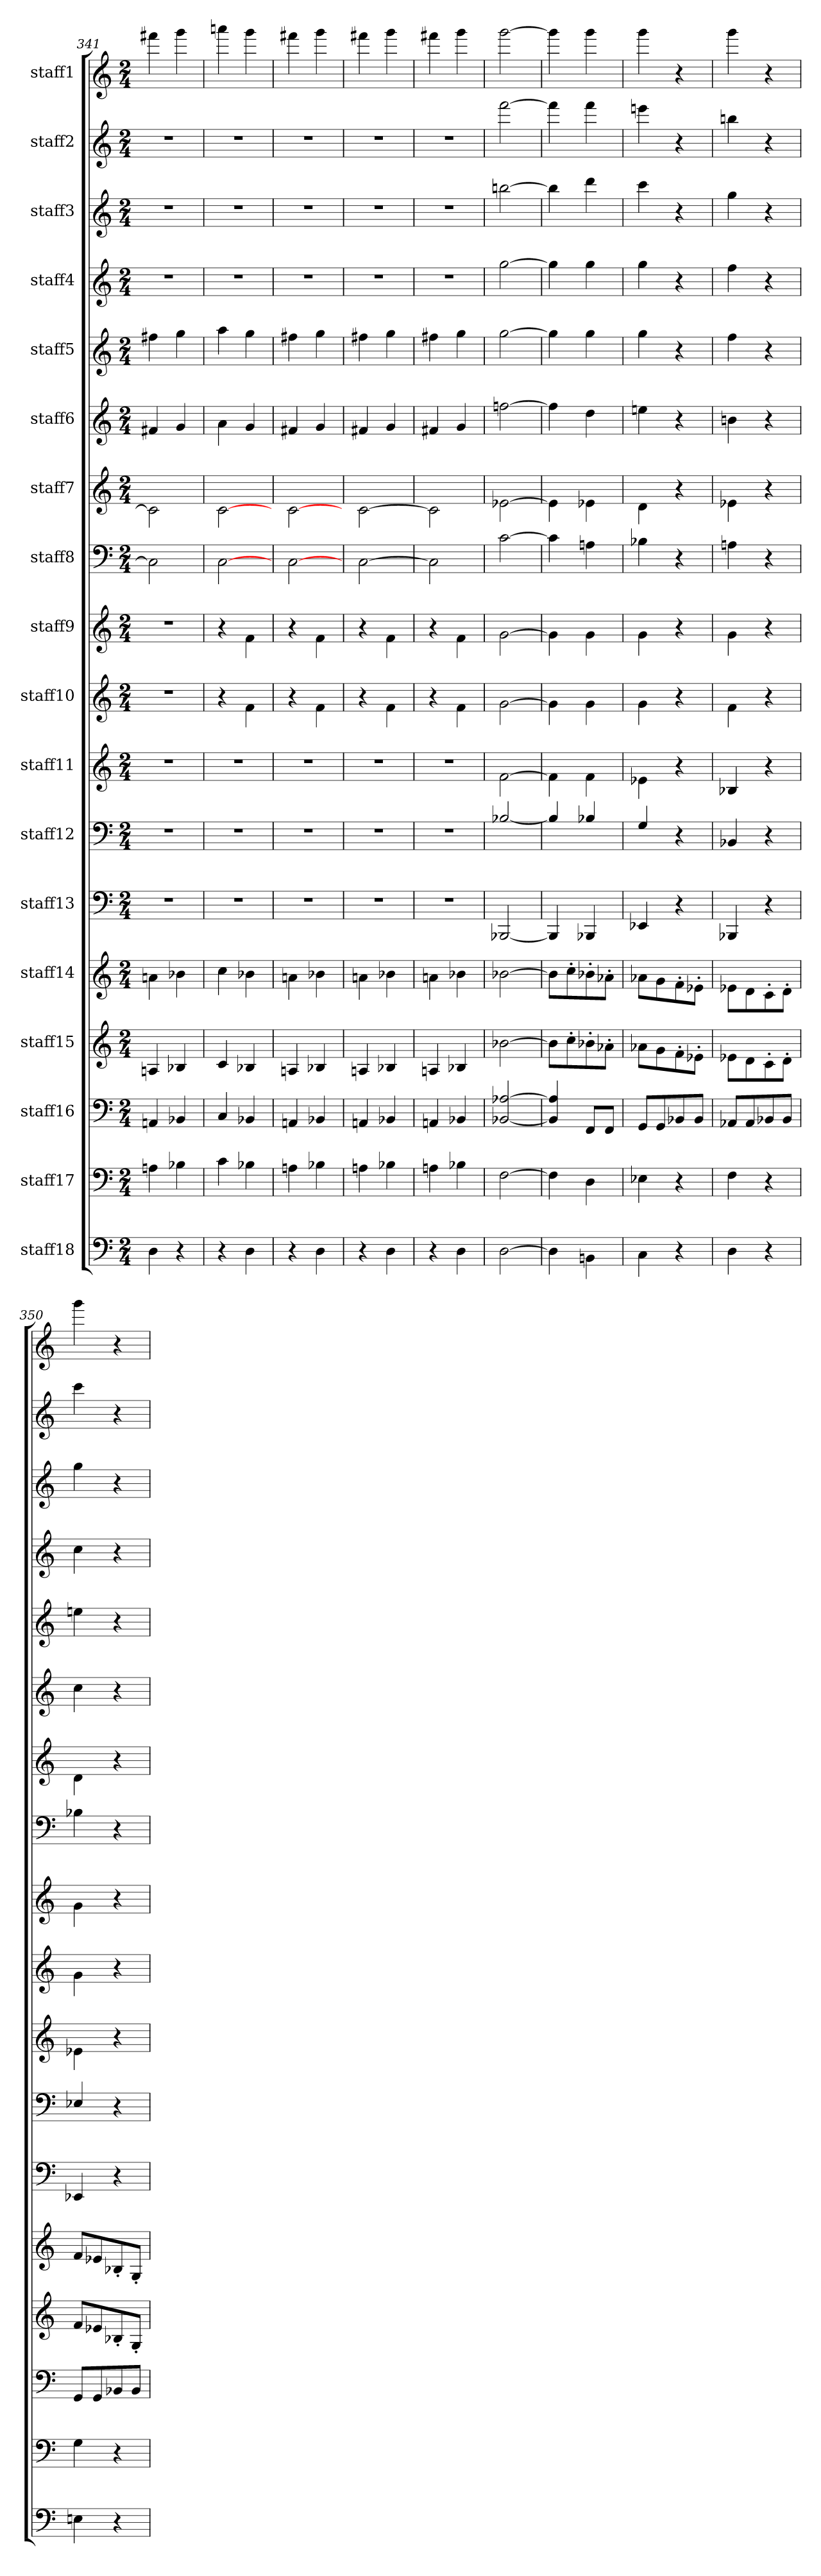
**kern	**kern	**kern	**kern	**kern	**kern	**kern	**kern	**kern	**kern	**kern	**kern	**kern	**kern	**kern	**kern	**kern	**kern
*part18	*part17	*part16	*part15	*part14	*part13	*part12	*part11	*part10	*part9	*part8	*part7	*part6	*part5	*part4	*part3	*part2	*part1
*staff18	*staff17	*staff16	*staff15	*staff14	*staff13	*staff12	*staff11	*staff10	*staff9	*staff8	*staff7	*staff6	*staff5	*staff4	*staff3	*staff2	*staff1
*I"staff18	*I"staff17	*I"staff16	*I"staff15	*I"staff14	*I"staff13	*I"staff12	*I"staff11	*I"staff10	*I"staff9	*I"staff8	*I"staff7	*I"staff6	*I"staff5	*I"staff4	*I"staff3	*I"staff2	*I"staff1
*M2/4	*M2/4	*M2/4	*M2/4	*M2/4	*M2/4	*M2/4	*M2/4	*M2/4	*M2/4	*M2/4	*M2/4	*M2/4	*M2/4	*M2/4	*M2/4	*M2/4	*M2/4
=341	=341	=341	=341	=341	=341	=341	=341	=341	=341	=341	=341	=341	=341	=341	=341	=341	=341
4D\	4An\	4AAn/	4An/	4an\	2r	2r	2r	2r	2r	2C\]	2c\]	4f#/	4ff#\	2r	2r	2r	4fff#\
4r	4B-\	4BB-/	4B-/	4b-\	.	.	.	.	.	.	.	4g/	4gg\	.	.	.	4ggg\
=342	=342	=342	=342	=342	=342	=342	=342	=342	=342	=342	=342	=342	=342	=342	=342	=342	=342
4r	4c\	4C/	4c/	4cc\	2r	2r	2r	4r	4r	[2C\	[2c\	4a\	4aa\	2r	2r	2r	4aaan\
4D\	4B-\	4BB-/	4B-/	4b-\	.	.	.	4f\	4f\	.	.	4g/	4gg\	.	.	.	4ggg\
=343	=343	=343	=343	=343	=343	=343	=343	=343	=343	=343	=343	=343	=343	=343	=343	=343	=343
4r	4An\	4AAn/	4An/	4an\	2r	2r	2r	4r	4r	[2C\	[2c\	4f#/	4ff#\	2r	2r	2r	4fff#\
4D\	4B-\	4BB-/	4B-/	4b-\	.	.	.	4f\	4f\	.	.	4g/	4gg\	.	.	.	4ggg\
=344	=344	=344	=344	=344	=344	=344	=344	=344	=344	=344	=344	=344	=344	=344	=344	=344	=344
4r	4An\	4AAn/	4An/	4an\	2r	2r	2r	4r	4r	[2C\	[2c\	4f#/	4ff#\	2r	2r	2r	4fff#\
4D\	4B-\	4BB-/	4B-/	4b-\	.	.	.	4f\	4f\	.	.	4g/	4gg\	.	.	.	4ggg\
=345	=345	=345	=345	=345	=345	=345	=345	=345	=345	=345	=345	=345	=345	=345	=345	=345	=345
4r	4An\	4AAn/	4An/	4an\	2r	2r	2r	4r	4r	2C\]	2c\]	4f#/	4ff#\	2r	2r	2r	4fff#\
4D\	4B-\	4BB-/	4B-/	4b-\	.	.	.	4f\	4f\	.	.	4g/	4gg\	.	.	.	4ggg\
=346	=346	=346	=346	=346	=346	=346	=346	=346	=346	=346	=346	=346	=346	=346	=346	=346	=346
[2D\	[2F\	[2A-/ [2BB-/	[2b-\	[2b-\	[2BBB-/	[2B-/	[2f\	[2g\	[2g\	[2c\	[2e-\	[2ffn\	[2gg\	[2gg\	[2bbn\	[2fff\	[2ggg\
=347	=347	=347	=347	=347	=347	=347	=347	=347	=347	=347	=347	=347	=347	=347	=347	=347	=347
4D\]	4F\]	4A-]/ 4BB-]/	8b-\L]	8b-\L]	4BBB-/]	4B-/]	4f\]	4g\]	4g\]	4c\]	4e-\]	4ff\]	4gg\]	4gg\]	4bbn\]	4fff\]	4ggg\]
.	.	.	8cc'>\	8cc'>\	.	.	.	.	.	.	.	.	.	.	.	.	.
4BBn\	4D\	8FF/L	8b-'>\	8b-'>\	4BBB-/	4B-/	4f\	4g\	4g\	4An\	4e-\	4dd\	4gg\	4gg\	4ddd\	4fff\	4ggg\
.	.	8FF/J	8a-'>\J	8a-'>\J	.	.	.	.	.	.	.	.	.	.	.	.	.
=348	=348	=348	=348	=348	=348	=348	=348	=348	=348	=348	=348	=348	=348	=348	=348	=348	=348
4C\	4E-\	8GG/L	8a-\L	8a-\L	4EE-/	4G/	4e-\	4g\	4g\	4B-\	4d\	4een\	4gg\	4gg\	4ccc\	4eeen\	4ggg\
.	.	8GG/	8g\	8g\	.	.	.	.	.	.	.	.	.	.	.	.	.
4r	4r	8BB-/	8f'>\	8f'>\	4r	4r	4r	4r	4r	4r	4r	4r	4r	4r	4r	4r	4r
.	.	8BB-/J	8e-'>\J	8e-'>\J	.	.	.	.	.	.	.	.	.	.	.	.	.
=349	=349	=349	=349	=349	=349	=349	=349	=349	=349	=349	=349	=349	=349	=349	=349	=349	=349
4D\	4F\	8AA-/L	8e-\L	8e-\L	4BBB-/	4BB-/	4B-/	4f\	4g\	4An\	4e-\	4bn\	4ff\	4ff\	4gg\	4bbn\	4ggg\
.	.	8AA-/	8d\	8d\	.	.	.	.	.	.	.	.	.	.	.	.	.
4r	4r	8BB-/	8c'>\	8c'>\	4r	4r	4r	4r	4r	4r	4r	4r	4r	4r	4r	4r	4r
.	.	8BB-/J	8d'>\J	8d'>\J	.	.	.	.	.	.	.	.	.	.	.	.	.
=350	=350	=350	=350	=350	=350	=350	=350	=350	=350	=350	=350	=350	=350	=350	=350	=350	=350
4En\	4G\	8GG/L	8f/L	8f/L	4EE-/	4E-/	4e-\	4g\	4g\	4B-\	4d\	4cc\	4een\	4cc\	4gg\	4ccc\	4ggg\
.	.	8GG/	8e-/	8e-/	.	.	.	.	.	.	.	.	.	.	.	.	.
4r	4r	8BB-/	8B-'>/	8B-'>/	4r	4r	4r	4r	4r	4r	4r	4r	4r	4r	4r	4r	4r
.	.	8BB-/J	8G'>/J	8G'>/J	.	.	.	.	.	.	.	.	.	.	.	.	.
=	=	=	=	=	=	=	=	=	=	=	=	=	=	=	=	=	=
*-	*-	*-	*-	*-	*-	*-	*-	*-	*-	*-	*-	*-	*-	*-	*-	*-	*-
